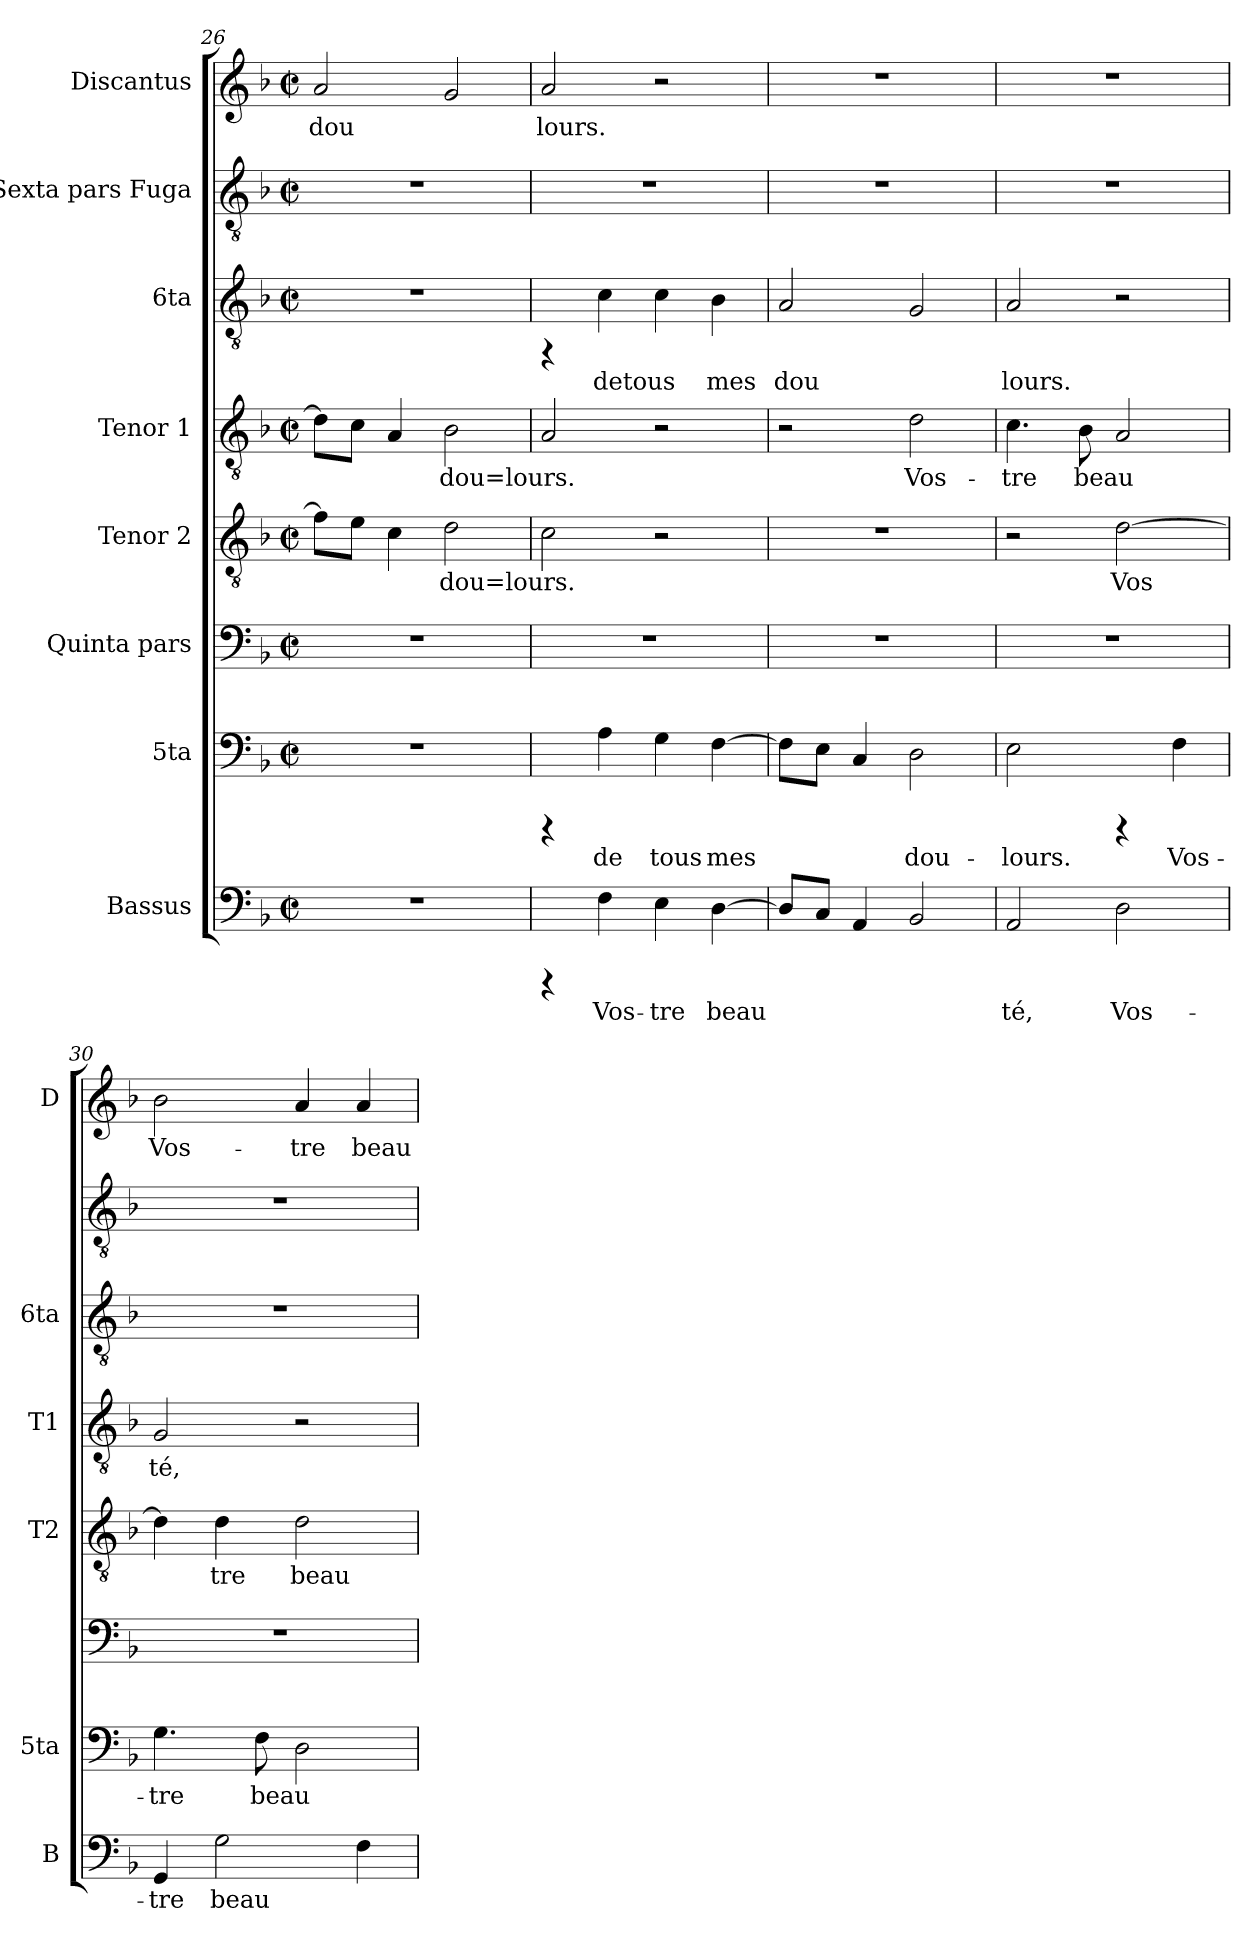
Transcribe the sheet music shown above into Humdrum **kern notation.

**kern	**text	**kern	**text	**kern	**kern	**text	**kern	**text	**kern	**text	**kern	**kern	**text
*part8	*part8	*part7	*part7	*part6	*part5	*part5	*part4	*part4	*part3	*part3	*part2	*part1	*part1
*staff8	*staff8	*staff7	*staff7	*staff6	*staff5	*staff5	*staff4	*staff4	*staff3	*staff3	*staff2	*staff1	*staff1
*I"Bassus	*	*I"5ta	*	*I"Quinta pars	*I"Tenor 2	*	*I"Tenor 1	*	*I"6ta	*	*I"Sexta pars  Fuga	*I"Discantus	*
*I'B	*	*I'5ta	*	*	*I'T2	*	*I'T1	*	*I'6ta	*	*	*I'D	*
*clefF4	*	*clefF4	*	*clefF4	*clefGv2	*	*clefGv2	*	*clefGv2	*	*clefGv2	*clefG2	*
*k[b-]	*	*k[b-]	*	*k[b-]	*k[b-]	*	*k[b-]	*	*k[b-]	*	*k[b-]	*k[b-]	*
*F:	*	*F:	*	*F:	*F:	*	*F:	*	*F:	*	*F:	*F:	*
*M2/2	*	*M2/2	*	*M2/2	*M2/2	*	*M2/2	*	*M2/2	*	*M2/2	*M2/2	*
*met(c|)	*	*met(c|)	*	*met(c|)	*met(c|)	*	*met(c|)	*	*met(c|)	*	*met(c|)	*met(c|)	*
=26	=26	=26	=26	=26	=26	=26	=26	=26	=26	=26	=26	=26	=26
!	!	!	!	!	!	!LO:LY:b:cj	!	!LO:LY:b:cj	!	!	!	!	!LO:LY:b:cj
1r	.	1r	.	1r	8f\L]	.	8d\L]	.	1r	.	1r	2a/	dou-
!	!	!	!	!	!	!LO:LY:b:cj	!	!LO:LY:b:cj	!	!	!	!	!
.	.	.	.	.	8e\J	.	8c\J	.	.	.	.	.	.
!	!	!	!	!	!	!LO:LY:b:cj	!	!LO:LY:b:cj	!	!	!	!	!
.	.	.	.	.	4c\	.	4A/	.	.	.	.	.	.
!	!	!	!	!	!	!LO:LY:b:cj	!	!LO:LY:b:cj	!	!	!	!	!LO:LY:b:cj
.	.	.	.	.	2d\	dou=lours.	2B-\	dou=lours.	.	.	.	2g/	--
=27	=27	=27	=27	=27	=27	=27	=27	=27	=27	=27	=27	=27	=27
!	!	!	!	!	!	!LO:LY:b:cj	!	!LO:LY:b:cj	!	!	!	!	!LO:LY:b:cj
4rCCC	.	4rCCC	.	1r	2c\	.	2A/	.	4rFF	.	1r	2a/	-lours.
!	!LO:LY:b:cj	!	!LO:LY:b:cj	!	!	!	!	!	!	!LO:LY:b:cj	!	!	!
4F\	Vos-	4A\	de	.	.	.	.	.	4c\	detous	.	.	.
!	!LO:LY:b:cj	!	!LO:LY:b:cj	!	!	!	!	!	!	!LO:LY:b:cj	!	!	!
4E\	-tre	4G\	tous	.	2r	.	2r	.	4c\	.	.	2r	.
!	!LO:LY:b:cj	!	!LO:LY:b:cj	!	!	!	!	!	!	!LO:LY:b:cj	!	!	!
[>4D\	beau-	[>4F\	mes	.	.	.	.	.	4B-\	mes	.	.	.
=28	=28	=28	=28	=28	=28	=28	=28	=28	=28	=28	=28	=28	=28
!	!LO:LY:b:cj	!	!LO:LY:b:cj	!	!	!	!	!	!	!LO:LY:b:cj	!	!	!
8D/L]	--	8F\L]	.	1r	1r	.	2r	.	2A/	dou-	1r	1r	.
!	!LO:LY:b:cj	!	!LO:LY:b:cj	!	!	!	!	!	!	!	!	!	!
8C/J	--	8E\J	.	.	.	.	.	.	.	.	.	.	.
!	!LO:LY:b:cj	!	!LO:LY:b:cj	!	!	!	!	!	!	!	!	!	!
4AA/	--	4C/	.	.	.	.	.	.	.	.	.	.	.
!	!LO:LY:b:cj	!	!LO:LY:b:cj	!	!	!	!	!LO:LY:b:cj	!	!LO:LY:b:cj	!	!	!
2BB-/	--	2D\	dou-	.	.	.	2d\	Vos-	2G/	--	.	.	.
=29	=29	=29	=29	=29	=29	=29	=29	=29	=29	=29	=29	=29	=29
!	!LO:LY:b:cj	!	!LO:LY:b:cj	!	!	!	!	!LO:LY:b:cj	!	!LO:LY:b:cj	!	!	!
2AA/	-té,	2E\	-lours.	1r	2r	.	4.c\	-tre	2A/	-lours.	1r	1r	.
!	!	!	!	!	!	!	!	!LO:LY:b:cj	!	!	!	!	!
.	.	.	.	.	.	.	8B-\	beau-	.	.	.	.	.
!	!LO:LY:b:cj	!	!	!	!	!LO:LY:b:cj	!	!LO:LY:b:cj	!	!	!	!	!
2D\	Vos-	4rCCC	.	.	[>2d\	Vos-	2A/	--	2r	.	.	.	.
!	!	!	!LO:LY:b:cj	!	!	!	!	!	!	!	!	!	!
.	.	4F\	Vos-	.	.	.	.	.	.	.	.	.	.
=30	=30	=30	=30	=30	=30	=30	=30	=30	=30	=30	=30	=30	=30
!	!LO:LY:b:cj	!	!LO:LY:b:cj	!	!	!LO:LY:b:cj	!	!LO:LY:b:cj	!	!	!	!	!LO:LY:b:cj
4GG/	-tre	4.G\	-tre	1r	4d\]	--	2G/	-té,	1r	.	1r	2b-\	Vos-
!	!LO:LY:b:cj	!	!	!	!	!LO:LY:b:cj	!	!	!	!	!	!	!
2G\	beau-	.	.	.	4d\	-tre	.	.	.	.	.	.	.
!	!	!	!LO:LY:b:cj	!	!	!	!	!	!	!	!	!	!
.	.	8F\	beau-	.	.	.	.	.	.	.	.	.	.
!	!	!	!LO:LY:b:cj	!	!	!LO:LY:b:cj	!	!	!	!	!	!	!LO:LY:b:cj
.	.	2D\	--	.	2d\	beau-	2r	.	.	.	.	4a/	-tre
!	!LO:LY:b:cj	!	!	!	!	!	!	!	!	!	!	!	!LO:LY:b:cj
4F\	--	.	.	.	.	.	.	.	.	.	.	4a/	beau-
=	=	=	=	=	=	=	=	=	=	=	=	=	=
*-	*-	*-	*-	*-	*-	*-	*-	*-	*-	*-	*-	*-	*-
